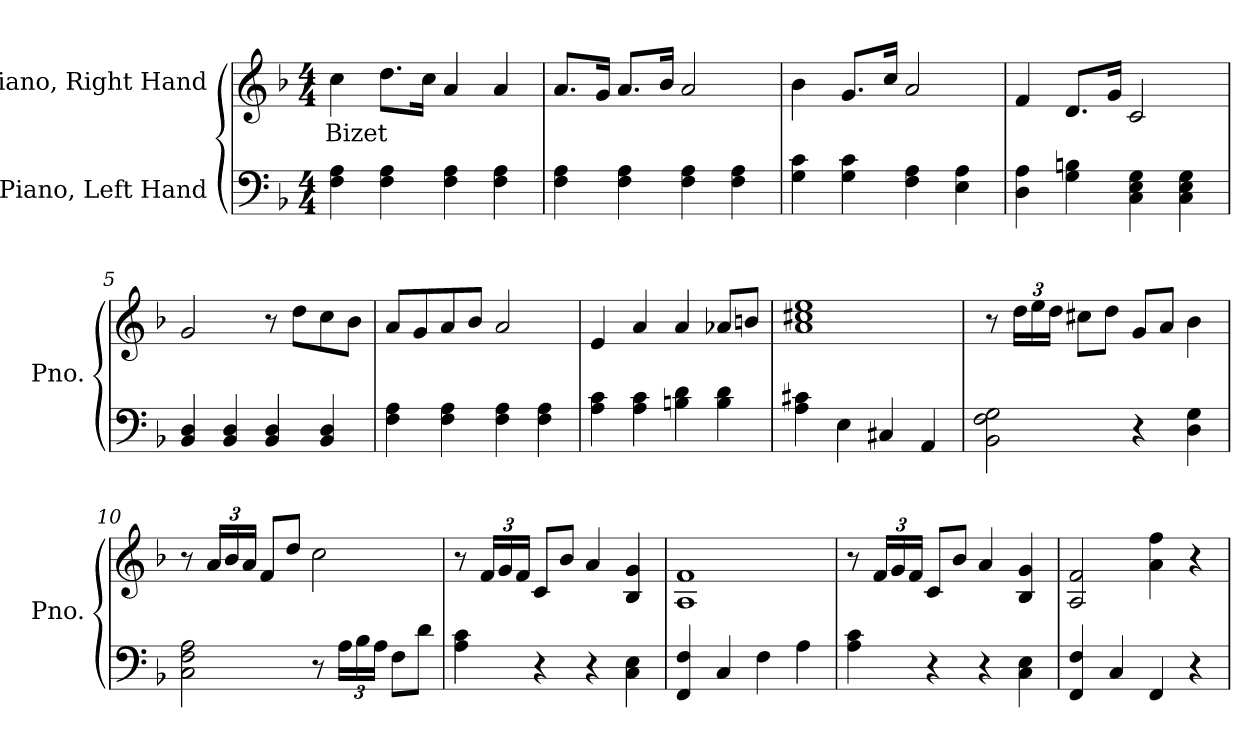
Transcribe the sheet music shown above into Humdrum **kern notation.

**kern	**kern	**text
*part2	*part1	*part1
*staff2	*staff1	*staff1
*I"Piano, Left Hand	*I"Piano, Right Hand	*
*I'Pno.	*I'Pno.	*
*clefF4	*clefG2	*
*k[b-]	*k[b-]	*
*M4/4	*M4/4	*
*MM100	*MM100	*
=1	=1	=1
!	!	!LO:LY:b
4F\ 4A\	4cc\	Bizet
4F\ 4A\	8.dd\L	.
.	16cc\Jk	.
4F\ 4A\	4a/	.
4F\ 4A\	4a/	.
=2	=2	=2
4F\ 4A\	8.a/L	.
.	16g/Jk	.
4F\ 4A\	8.a/L	.
.	16b-/Jk	.
4F\ 4A\	2a/	.
4F\ 4A\	.	.
=3	=3	=3
4G\ 4c\	4b-\	.
4G\ 4c\	8.g/L	.
.	16cc/Jk	.
4F\ 4A\	2a/	.
4E\ 4A\	.	.
=4	=4	=4
4D\ 4A\	4f/	.
4G\ 4Bn\	8.d/L	.
.	16g/Jk	.
4C\ 4E\ 4G\	2c/	.
4C\ 4E\ 4G\	.	.
=5	=5	=5
4BB-/ 4D/	2g/	.
4BB-/ 4D/	.	.
4BB-/ 4D/	8r	.
.	8dd\L	.
4BB-/ 4D/	8cc\	.
.	8b-\J	.
!!LO:LB:g=z
=6	=6	=6
4F\ 4A\	8a/L	.
.	8g/	.
4F\ 4A\	8a/	.
.	8b-/J	.
4F\ 4A\	2a/	.
4F\ 4A\	.	.
=7	=7	=7
4A\ 4c\	4e/	.
4A\ 4c\	4a/	.
4Bn\ 4d\	4a/	.
4B\ 4d\	8a-X/L	.
.	8bn/J	.
=8	=8	=8
4A\ 4c#X\	1a 1cc#X 1ee	.
4E\	.	.
4C#X/	.	.
4AA/	.	.
=9	=9	=9
2BB-\ 2F\ 2G\	8r	.
*	*Xbrackettup	*
.	24dd\LL	.
.	24ee\	.
.	24dd\JJ	.
.	8cc#X\L	.
.	8dd\J	.
4r	8g/L	.
.	8a/J	.
4D\ 4G\	4b-\	.
=10	=10	=10
2C\ 2F\ 2A\	8r	.
.	24a/LL	.
.	24b-/	.
.	24a/JJ	.
.	8f/L	.
.	8dd/J	.
8r	2cc\	.
*Xbrackettup	*	*
24A\LL	.	.
24B-\	.	.
24A\JJ	.	.
8F\L	.	.
8d\J	.	.
!!LO:LB:g=z
=11	=11	=11
4A\ 4c\	8r	.
.	24f/LL	.
.	24g/	.
.	24f/JJ	.
4r	8c/L	.
.	8b-/J	.
4r	4a/	.
4C\ 4E\	4B-/ 4g/	.
=12	=12	=12
4FF/ 4F/	1A 1f	.
4C/	.	.
4F\	.	.
4A\	.	.
=13	=13	=13
4A\ 4c\	8r	.
.	24f/LL	.
.	24g/	.
.	24f/JJ	.
4r	8c/L	.
.	8b-/J	.
4r	4a/	.
4C\ 4E\	4B-/ 4g/	.
=14	=14	=14
4FF/ 4F/	2A/ 2f/	.
4C/	.	.
4FF/	4a\ 4ff\	.
4r	4r	.
=	=	=
*-	*-	*-
